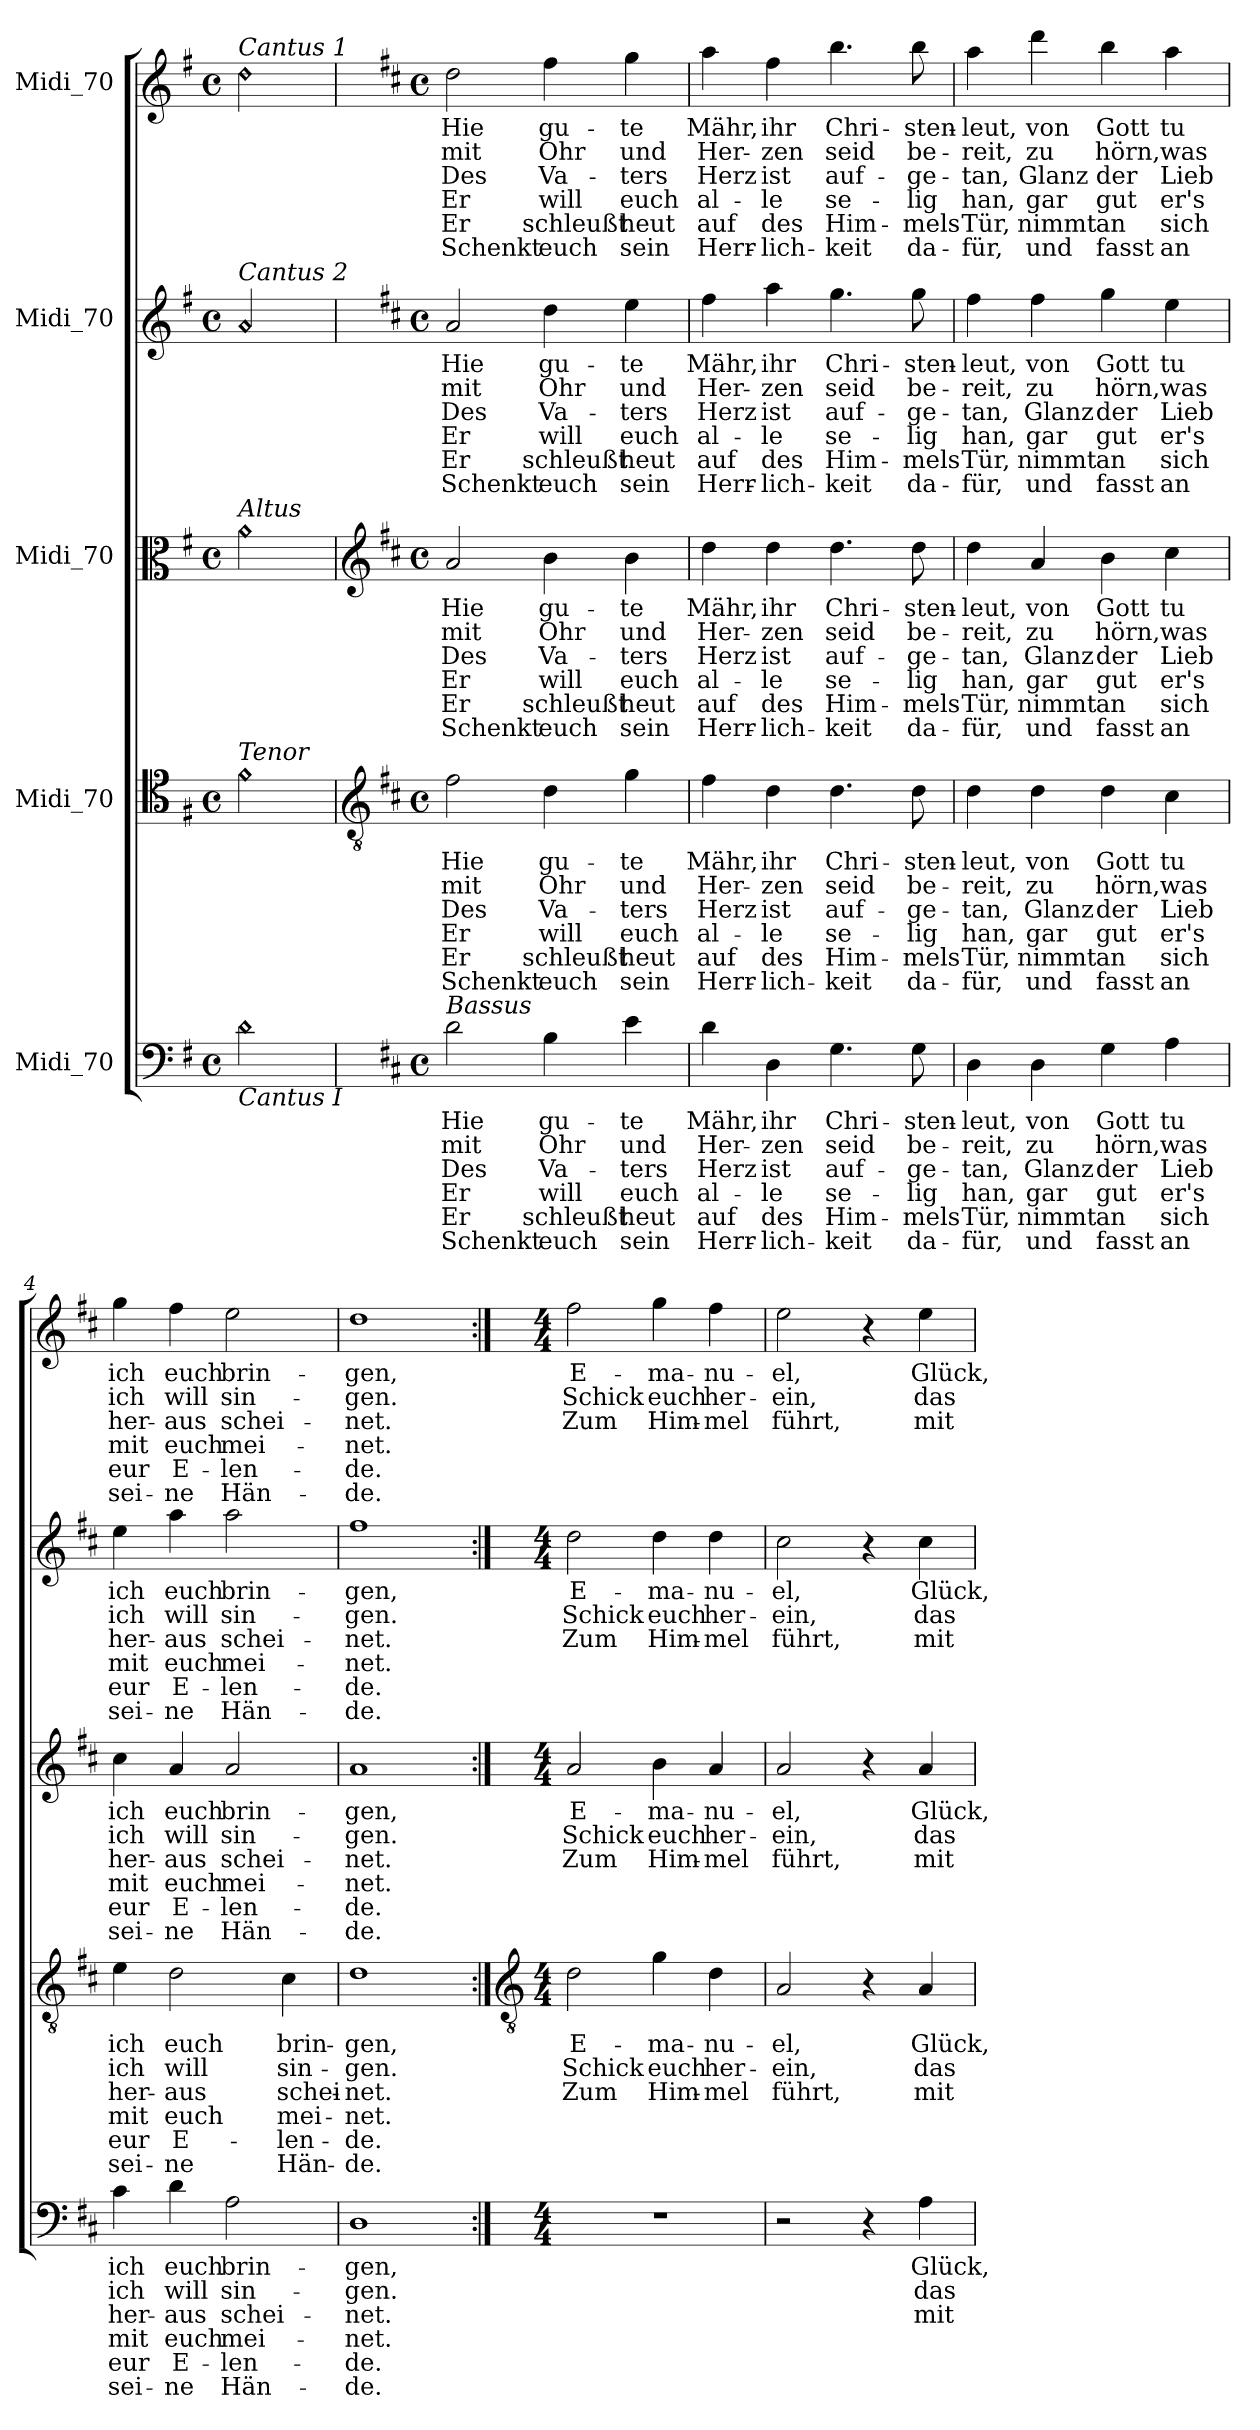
**kern	**text	**text	**text	**text	**text	**text	**kern	**text	**text	**text	**text	**text	**text	**kern	**text	**text	**text	**text	**text	**text	**kern	**text	**text	**text	**text	**text	**text	**kern	**text	**text	**text	**text	**text	**text
*part5	*part5	*part5	*part5	*part5	*part5	*part5	*part4	*part4	*part4	*part4	*part4	*part4	*part4	*part3	*part3	*part3	*part3	*part3	*part3	*part3	*part2	*part2	*part2	*part2	*part2	*part2	*part2	*part1	*part1	*part1	*part1	*part1	*part1	*part1
*staff5	*staff5	*staff5	*staff5	*staff5	*staff5	*staff5	*staff4	*staff4	*staff4	*staff4	*staff4	*staff4	*staff4	*staff3	*staff3	*staff3	*staff3	*staff3	*staff3	*staff3	*staff2	*staff2	*staff2	*staff2	*staff2	*staff2	*staff2	*staff1	*staff1	*staff1	*staff1	*staff1	*staff1	*staff1
*I"Midi_70	*	*	*	*	*	*	*I"Midi_70	*	*	*	*	*	*	*I"Midi_70	*	*	*	*	*	*	*I"Midi_70	*	*	*	*	*	*	*I"Midi_70	*	*	*	*	*	*
*clefF4	*	*	*	*	*	*	*clefC4	*	*	*	*	*	*	*clefC3	*	*	*	*	*	*	*clefG2	*	*	*	*	*	*	*clefG2	*	*	*	*	*	*
*ITrd4c7	*	*	*	*	*	*	*ITrd4c7	*	*	*	*	*	*	*ITrd4c7	*	*	*	*	*	*	*ITrd4c7	*	*	*	*	*	*	*ITrd4c7	*	*	*	*	*	*
*k[]	*	*	*	*	*	*	*k[]	*	*	*	*	*	*	*k[]	*	*	*	*	*	*	*k[]	*	*	*	*	*	*	*k[]	*	*	*	*	*	*
*C:	*	*	*	*	*	*	*C:	*	*	*	*	*	*	*C:	*	*	*	*	*	*	*C:	*	*	*	*	*	*	*C:	*	*	*	*	*	*
*M4/4	*	*	*	*	*	*	*M4/4	*	*	*	*	*	*	*M4/4	*	*	*	*	*	*	*M4/4	*	*	*	*	*	*	*M4/4	*	*	*	*	*	*
*met(c)	*	*	*	*	*	*	*met(c)	*	*	*	*	*	*	*met(c)	*	*	*	*	*	*	*met(c)	*	*	*	*	*	*	*met(c)	*	*	*	*	*	*
=	=	=	=	=	=	=	=	=	=	=	=	=	=	=	=	=	=	=	=	=	=	=	=	=	=	=	=	=	=	=	=	=	=	=
!	!	!	!	!	!	!	!	!	!	!	!	!	!	!	!	!	!	!	!	!	!	!	!	!	!	!	!	!LO:TX:a:i:t=Cantus 1	!	!	!	!	!	!
!	!	!	!	!	!	!	!	!	!	!	!	!	!	!	!	!	!	!	!	!	!LO:TX:a:i:t=Cantus 2	!	!	!	!	!	!	!	!	!	!	!	!	!
!	!	!	!	!	!	!	!	!	!	!	!	!	!	!LO:TX:a:i:t=Altus	!	!	!	!	!	!	!	!	!	!	!	!	!	!	!	!	!	!	!	!
!	!	!	!	!	!	!	!LO:TX:a:i:t=Tenor	!	!	!	!	!	!	!	!	!	!	!	!	!	!	!	!	!	!	!	!	!	!	!	!	!	!	!
!LO:TX:b:i:t=Cantus I	!	!	!	!	!	!	!	!	!	!	!	!	!	!	!	!	!	!	!	!	!	!	!	!	!	!	!	!	!	!	!	!	!	!
!LO:N:head=diamond	!	!	!	!	!	!	!LO:N:head=diamond	!	!	!	!	!	!	!LO:N:head=diamond	!	!	!	!	!	!	!LO:N:head=diamond	!	!	!	!	!	!	!LO:N:head=diamond	!	!	!	!	!	!
2G	.	.	.	.	.	.	2B	.	.	.	.	.	.	2d	.	.	.	.	.	.	2d	.	.	.	.	.	.	2g	.	.	.	.	.	.
!!LO:LB:g=z
=1	=1	=1	=1	=1	=1	=1	=1	=1	=1	=1	=1	=1	=1	=1	=1	=1	=1	=1	=1	=1	=1	=1	=1	=1	=1	=1	=1	=1	=1	=1	=1	=1	=1	=1
*	*	*	*	*	*	*	*clefGv2	*	*	*	*	*	*	*clefG2	*	*	*	*	*	*	*	*	*	*	*	*	*	*	*	*	*	*	*	*
*k[f#]	*	*	*	*	*	*	*k[f#]	*	*	*	*	*	*	*k[f#]	*	*	*	*	*	*	*k[f#]	*	*	*	*	*	*	*k[f#]	*	*	*	*	*	*
*G:	*	*	*	*	*	*	*G:	*	*	*	*	*	*	*G:	*	*	*	*	*	*	*G:	*	*	*	*	*	*	*G:	*	*	*	*	*	*
*M4/4	*	*	*	*	*	*	*M4/4	*	*	*	*	*	*	*M4/4	*	*	*	*	*	*	*M4/4	*	*	*	*	*	*	*M4/4	*	*	*	*	*	*
*met(c)	*	*	*	*	*	*	*met(c)	*	*	*	*	*	*	*met(c)	*	*	*	*	*	*	*met(c)	*	*	*	*	*	*	*met(c)	*	*	*	*	*	*
!LO:TX:a:i:t=Bassus	!	!	!	!	!	!	!	!	!	!	!	!	!	!	!	!	!	!	!	!	!	!	!	!	!	!	!	!	!	!	!	!	!	!
!	!LO:LY:b	!LO:LY:b	!LO:LY:b	!LO:LY:b	!LO:LY:b	!LO:LY:b	!	!LO:LY:b	!LO:LY:b	!LO:LY:b	!LO:LY:b	!LO:LY:b	!LO:LY:b	!	!LO:LY:b	!LO:LY:b	!LO:LY:b	!LO:LY:b	!LO:LY:b	!LO:LY:b	!	!LO:LY:b	!LO:LY:b	!LO:LY:b	!LO:LY:b	!LO:LY:b	!LO:LY:b	!	!LO:LY:b	!LO:LY:b	!LO:LY:b	!LO:LY:b	!LO:LY:b	!LO:LY:b
2G	Hie	mit	Des	Er	Er	Schenkt	2B	Hie	mit	Des	Er	Er	Schenkt	2d	Hie	mit	Des	Er	Er	Schenkt	2d	Hie	mit	Des	Er	Er	Schenkt	2g	Hie	mit	Des	Er	Er	Schenkt
!	!LO:LY:b	!LO:LY:b	!LO:LY:b	!LO:LY:b	!LO:LY:b	!LO:LY:b	!	!LO:LY:b	!LO:LY:b	!LO:LY:b	!LO:LY:b	!LO:LY:b	!LO:LY:b	!	!LO:LY:b	!LO:LY:b	!LO:LY:b	!LO:LY:b	!LO:LY:b	!LO:LY:b	!	!LO:LY:b	!LO:LY:b	!LO:LY:b	!LO:LY:b	!LO:LY:b	!LO:LY:b	!	!LO:LY:b	!LO:LY:b	!LO:LY:b	!LO:LY:b	!LO:LY:b	!LO:LY:b
4E	gu-	-Ohr	Va-	-will	schleußt	euch	4G	gu-	-Ohr	Va-	-will	schleußt	euch	4e	gu-	-Ohr	Va-	-will	schleußt	euch	4g	gu-	-Ohr	Va-	-will	schleußt	euch	4b	gu-	-Ohr	Va-	-will	schleußt	euch
!	!LO:LY:b	!LO:LY:b	!LO:LY:b	!LO:LY:b	!LO:LY:b	!LO:LY:b	!	!LO:LY:b	!LO:LY:b	!LO:LY:b	!LO:LY:b	!LO:LY:b	!LO:LY:b	!	!LO:LY:b	!LO:LY:b	!LO:LY:b	!LO:LY:b	!LO:LY:b	!LO:LY:b	!	!LO:LY:b	!LO:LY:b	!LO:LY:b	!LO:LY:b	!LO:LY:b	!LO:LY:b	!	!LO:LY:b	!LO:LY:b	!LO:LY:b	!LO:LY:b	!LO:LY:b	!LO:LY:b
4A	te	und	ters	euch	heut	sein	4c	te	und	ters	euch	heut	sein	4e	te	und	ters	euch	heut	sein	4a	te	und	ters	euch	heut	sein	4cc	te	und	ters	euch	heut	sein
=2	=2	=2	=2	=2	=2	=2	=2	=2	=2	=2	=2	=2	=2	=2	=2	=2	=2	=2	=2	=2	=2	=2	=2	=2	=2	=2	=2	=2	=2	=2	=2	=2	=2	=2
!	!LO:LY:b	!LO:LY:b	!LO:LY:b	!LO:LY:b	!LO:LY:b	!LO:LY:b	!	!LO:LY:b	!LO:LY:b	!LO:LY:b	!LO:LY:b	!LO:LY:b	!LO:LY:b	!	!LO:LY:b	!LO:LY:b	!LO:LY:b	!LO:LY:b	!LO:LY:b	!LO:LY:b	!	!LO:LY:b	!LO:LY:b	!LO:LY:b	!LO:LY:b	!LO:LY:b	!LO:LY:b	!	!LO:LY:b	!LO:LY:b	!LO:LY:b	!LO:LY:b	!LO:LY:b	!LO:LY:b
4G	Mähr,	Her-	-Herz	al-	-auf	Herr-	4B	Mähr,	Her-	-Herz	al-	-auf	Herr-	4g	Mähr,	Her-	-Herz	al-	-auf	Herr-	4b	Mähr,	Her-	-Herz	al-	-auf	Herr-	4dd	Mähr,	Her-	-Herz	al-	-auf	Herr-
!	!LO:LY:b	!LO:LY:b	!LO:LY:b	!LO:LY:b	!LO:LY:b	!LO:LY:b	!	!LO:LY:b	!LO:LY:b	!LO:LY:b	!LO:LY:b	!LO:LY:b	!LO:LY:b	!	!LO:LY:b	!LO:LY:b	!LO:LY:b	!LO:LY:b	!LO:LY:b	!LO:LY:b	!	!LO:LY:b	!LO:LY:b	!LO:LY:b	!LO:LY:b	!LO:LY:b	!LO:LY:b	!	!LO:LY:b	!LO:LY:b	!LO:LY:b	!LO:LY:b	!LO:LY:b	!LO:LY:b
4GG	-ihr	zen	ist	le	des	lich-	4G	-ihr	zen	ist	le	des	lich-	4g	-ihr	zen	ist	le	des	lich-	4dd	-ihr	zen	ist	le	des	lich-	4b	-ihr	zen	ist	le	des	lich-
!	!LO:LY:b	!LO:LY:b	!LO:LY:b	!LO:LY:b	!LO:LY:b	!LO:LY:b	!	!LO:LY:b	!LO:LY:b	!LO:LY:b	!LO:LY:b	!LO:LY:b	!LO:LY:b	!	!LO:LY:b	!LO:LY:b	!LO:LY:b	!LO:LY:b	!LO:LY:b	!LO:LY:b	!	!LO:LY:b	!LO:LY:b	!LO:LY:b	!LO:LY:b	!LO:LY:b	!LO:LY:b	!	!LO:LY:b	!LO:LY:b	!LO:LY:b	!LO:LY:b	!LO:LY:b	!LO:LY:b
4.C	-Chri-	-seid	auf-	-se-	-Him-	-keit	4.G	-Chri-	-seid	auf-	-se-	-Him-	-keit	4.g	-Chri-	-seid	auf-	-se-	-Him-	-keit	4.cc	-Chri-	-seid	auf-	-se-	-Him-	-keit	4.ee	-Chri-	-seid	auf-	-se-	-Him-	-keit
!	!LO:LY:b	!LO:LY:b	!LO:LY:b	!LO:LY:b	!LO:LY:b	!LO:LY:b	!	!LO:LY:b	!LO:LY:b	!LO:LY:b	!LO:LY:b	!LO:LY:b	!LO:LY:b	!	!LO:LY:b	!LO:LY:b	!LO:LY:b	!LO:LY:b	!LO:LY:b	!LO:LY:b	!	!LO:LY:b	!LO:LY:b	!LO:LY:b	!LO:LY:b	!LO:LY:b	!LO:LY:b	!	!LO:LY:b	!LO:LY:b	!LO:LY:b	!LO:LY:b	!LO:LY:b	!LO:LY:b
8C	sten-	-be-	-ge-	-lig	mels	da-	8G	sten-	-be-	-ge-	-lig	mels	da-	8g	sten-	-be-	-ge-	-lig	mels	da-	8cc	sten-	-be-	-ge-	-lig	mels	da-	8ee	sten-	-be-	-ge-	-lig	mels	da-
=3	=3	=3	=3	=3	=3	=3	=3	=3	=3	=3	=3	=3	=3	=3	=3	=3	=3	=3	=3	=3	=3	=3	=3	=3	=3	=3	=3	=3	=3	=3	=3	=3	=3	=3
!	!LO:LY:b	!LO:LY:b	!LO:LY:b	!LO:LY:b	!LO:LY:b	!LO:LY:b	!	!LO:LY:b	!LO:LY:b	!LO:LY:b	!LO:LY:b	!LO:LY:b	!LO:LY:b	!	!LO:LY:b	!LO:LY:b	!LO:LY:b	!LO:LY:b	!LO:LY:b	!LO:LY:b	!	!LO:LY:b	!LO:LY:b	!LO:LY:b	!LO:LY:b	!LO:LY:b	!LO:LY:b	!	!LO:LY:b	!LO:LY:b	!LO:LY:b	!LO:LY:b	!LO:LY:b	!LO:LY:b
4GG	-leut,	reit,	tan,	han,	Tür,	für,	4G	-leut,	reit,	tan,	han,	Tür,	für,	4g	-leut,	reit,	tan,	han,	Tür,	für,	4b	-leut,	reit,	tan,	han,	Tür,	für,	4dd	-leut,	reit,	tan,	han,	Tür,	für,
!	!LO:LY:b	!LO:LY:b	!LO:LY:b	!LO:LY:b	!LO:LY:b	!LO:LY:b	!	!LO:LY:b	!LO:LY:b	!LO:LY:b	!LO:LY:b	!LO:LY:b	!LO:LY:b	!	!LO:LY:b	!LO:LY:b	!LO:LY:b	!LO:LY:b	!LO:LY:b	!LO:LY:b	!	!LO:LY:b	!LO:LY:b	!LO:LY:b	!LO:LY:b	!LO:LY:b	!LO:LY:b	!	!LO:LY:b	!LO:LY:b	!LO:LY:b	!LO:LY:b	!LO:LY:b	!LO:LY:b
4GG	von	zu	Glanz	gar	nimmt	und	4G	von	zu	Glanz	gar	nimmt	und	4d	von	zu	Glanz	gar	nimmt	und	4b	von	zu	Glanz	gar	nimmt	und	4gg	von	zu	Glanz	gar	nimmt	und
!	!LO:LY:b	!LO:LY:b	!LO:LY:b	!LO:LY:b	!LO:LY:b	!LO:LY:b	!	!LO:LY:b	!LO:LY:b	!LO:LY:b	!LO:LY:b	!LO:LY:b	!LO:LY:b	!	!LO:LY:b	!LO:LY:b	!LO:LY:b	!LO:LY:b	!LO:LY:b	!LO:LY:b	!	!LO:LY:b	!LO:LY:b	!LO:LY:b	!LO:LY:b	!LO:LY:b	!LO:LY:b	!	!LO:LY:b	!LO:LY:b	!LO:LY:b	!LO:LY:b	!LO:LY:b	!LO:LY:b
4C	Gott	hörn,	der	gut	an	fasst	4G	Gott	hörn,	der	gut	an	fasst	4e	Gott	hörn,	der	gut	an	fasst	4cc	Gott	hörn,	der	gut	an	fasst	4ee	Gott	hörn,	der	gut	an	fasst
!	!LO:LY:b	!LO:LY:b	!LO:LY:b	!LO:LY:b	!LO:LY:b	!LO:LY:b	!	!LO:LY:b	!LO:LY:b	!LO:LY:b	!LO:LY:b	!LO:LY:b	!LO:LY:b	!	!LO:LY:b	!LO:LY:b	!LO:LY:b	!LO:LY:b	!LO:LY:b	!LO:LY:b	!	!LO:LY:b	!LO:LY:b	!LO:LY:b	!LO:LY:b	!LO:LY:b	!LO:LY:b	!	!LO:LY:b	!LO:LY:b	!LO:LY:b	!LO:LY:b	!LO:LY:b	!LO:LY:b
4D	tu	was	Lieb	er's	sich	an	4F#	tu	was	Lieb	er's	sich	an	4f#	tu	was	Lieb	er's	sich	an	4a	tu	was	Lieb	er's	sich	an	4dd	tu	was	Lieb	er's	sich	an
=4	=4	=4	=4	=4	=4	=4	=4	=4	=4	=4	=4	=4	=4	=4	=4	=4	=4	=4	=4	=4	=4	=4	=4	=4	=4	=4	=4	=4	=4	=4	=4	=4	=4	=4
!	!LO:LY:b	!LO:LY:b	!LO:LY:b	!LO:LY:b	!LO:LY:b	!LO:LY:b	!	!LO:LY:b	!LO:LY:b	!LO:LY:b	!LO:LY:b	!LO:LY:b	!LO:LY:b	!	!LO:LY:b	!LO:LY:b	!LO:LY:b	!LO:LY:b	!LO:LY:b	!LO:LY:b	!	!LO:LY:b	!LO:LY:b	!LO:LY:b	!LO:LY:b	!LO:LY:b	!LO:LY:b	!	!LO:LY:b	!LO:LY:b	!LO:LY:b	!LO:LY:b	!LO:LY:b	!LO:LY:b
4F#	ich	ich	her-	-mit	eur	sei-	4A	ich	ich	her-	-mit	eur	sei-	4f#	ich	ich	her-	-mit	eur	sei-	4a	ich	ich	her-	-mit	eur	sei-	4cc	ich	ich	her-	-mit	eur	sei-
!	!LO:LY:b	!LO:LY:b	!LO:LY:b	!LO:LY:b	!LO:LY:b	!LO:LY:b	!	!LO:LY:b	!LO:LY:b	!LO:LY:b	!LO:LY:b	!LO:LY:b	!LO:LY:b	!	!LO:LY:b	!LO:LY:b	!LO:LY:b	!LO:LY:b	!LO:LY:b	!LO:LY:b	!	!LO:LY:b	!LO:LY:b	!LO:LY:b	!LO:LY:b	!LO:LY:b	!LO:LY:b	!	!LO:LY:b	!LO:LY:b	!LO:LY:b	!LO:LY:b	!LO:LY:b	!LO:LY:b
4G	-euch	will	aus	euch	E-	-ne	2G	-euch	will	aus	euch	E-	-ne	4d	-euch	will	aus	euch	E-	-ne	4dd	-euch	will	aus	euch	E-	-ne	4b	-euch	will	aus	euch	E-	-ne
!	!LO:LY:b	!LO:LY:b	!LO:LY:b	!LO:LY:b	!LO:LY:b	!LO:LY:b	!	!	!	!	!	!	!	!	!LO:LY:b	!LO:LY:b	!LO:LY:b	!LO:LY:b	!LO:LY:b	!LO:LY:b	!	!LO:LY:b	!LO:LY:b	!LO:LY:b	!LO:LY:b	!LO:LY:b	!LO:LY:b	!	!LO:LY:b	!LO:LY:b	!LO:LY:b	!LO:LY:b	!LO:LY:b	!LO:LY:b
2D	brin-	-sin-	-schei-	-mei-	-len-	-Hän-	.	.	.	.	.	.	.	2d	brin-	-sin-	-schei-	-mei-	-len-	-Hän-	2dd	brin-	-sin-	-schei-	-mei-	-len-	-Hän-	2a	brin-	-sin-	-schei-	-mei-	-len-	-Hän-
!	!	!	!	!	!	!	!	!LO:LY:b	!LO:LY:b	!LO:LY:b	!LO:LY:b	!LO:LY:b	!LO:LY:b	!	!	!	!	!	!	!	!	!	!	!	!	!	!	!	!	!	!	!	!	!
.	.	.	.	.	.	.	4F#	brin-	-sin-	-schei-	-mei-	-len-	-Hän-	.	.	.	.	.	.	.	.	.	.	.	.	.	.	.	.	.	.	.	.	.
=5	=5	=5	=5	=5	=5	=5	=5	=5	=5	=5	=5	=5	=5	=5	=5	=5	=5	=5	=5	=5	=5	=5	=5	=5	=5	=5	=5	=5	=5	=5	=5	=5	=5	=5
!	!LO:LY:b	!LO:LY:b	!LO:LY:b	!LO:LY:b	!LO:LY:b	!LO:LY:b	!	!LO:LY:b	!LO:LY:b	!LO:LY:b	!LO:LY:b	!LO:LY:b	!LO:LY:b	!	!LO:LY:b	!LO:LY:b	!LO:LY:b	!LO:LY:b	!LO:LY:b	!LO:LY:b	!	!LO:LY:b	!LO:LY:b	!LO:LY:b	!LO:LY:b	!LO:LY:b	!LO:LY:b	!	!LO:LY:b	!LO:LY:b	!LO:LY:b	!LO:LY:b	!LO:LY:b	!LO:LY:b
1GG	-gen,	gen.	net.	net.	de.	de.	1G	-gen,	gen.	net.	net.	de.	de.	1d	-gen,	gen.	net.	net.	de.	de.	1b	-gen,	gen.	net.	net.	de.	de.	1g	-gen,	gen.	net.	net.	de.	de.
!!LO:LB:g=z
=6:|!	=6:|!	=6:|!	=6:|!	=6:|!	=6:|!	=6:|!	=6:|!	=6:|!	=6:|!	=6:|!	=6:|!	=6:|!	=6:|!	=6:|!	=6:|!	=6:|!	=6:|!	=6:|!	=6:|!	=6:|!	=6:|!	=6:|!	=6:|!	=6:|!	=6:|!	=6:|!	=6:|!	=6:|!	=6:|!	=6:|!	=6:|!	=6:|!	=6:|!	=6:|!
*	*	*	*	*	*	*	*clefGv2	*	*	*	*	*	*	*	*	*	*	*	*	*	*	*	*	*	*	*	*	*	*	*	*	*	*	*
*M4/4	*	*	*	*	*	*	*M4/4	*	*	*	*	*	*	*M4/4	*	*	*	*	*	*	*M4/4	*	*	*	*	*	*	*M4/4	*	*	*	*	*	*
!	!	!	!	!	!	!	!	!LO:LY:b	!LO:LY:b	!LO:LY:b	!	!	!	!	!LO:LY:b	!LO:LY:b	!LO:LY:b	!	!	!	!	!LO:LY:b	!LO:LY:b	!LO:LY:b	!	!	!	!	!LO:LY:b	!LO:LY:b	!LO:LY:b	!	!	!
1r	.	.	.	.	.	.	2G	E-	-Schick	Zum	.	.	.	2d	E-	-Schick	Zum	.	.	.	2g	E-	-Schick	Zum	.	.	.	2b	E-	-Schick	Zum	.	.	.
!	!	!	!	!	!	!	!	!LO:LY:b	!LO:LY:b	!LO:LY:b	!	!	!	!	!LO:LY:b	!LO:LY:b	!LO:LY:b	!	!	!	!	!LO:LY:b	!LO:LY:b	!LO:LY:b	!	!	!	!	!LO:LY:b	!LO:LY:b	!LO:LY:b	!	!	!
.	.	.	.	.	.	.	4c	ma-	-euch	Him-	.	.	.	4e	ma-	-euch	Him-	.	.	.	4g	ma-	-euch	Him-	.	.	.	4cc	ma-	-euch	Him-	.	.	.
!	!	!	!	!	!	!	!	!LO:LY:b	!LO:LY:b	!LO:LY:b	!	!	!	!	!LO:LY:b	!LO:LY:b	!LO:LY:b	!	!	!	!	!LO:LY:b	!LO:LY:b	!LO:LY:b	!	!	!	!	!LO:LY:b	!LO:LY:b	!LO:LY:b	!	!	!
.	.	.	.	.	.	.	4G	-nu-	-her-	-mel	.	.	.	4d	-nu-	-her-	-mel	.	.	.	4g	-nu-	-her-	-mel	.	.	.	4b	-nu-	-her-	-mel	.	.	.
=7	=7	=7	=7	=7	=7	=7	=7	=7	=7	=7	=7	=7	=7	=7	=7	=7	=7	=7	=7	=7	=7	=7	=7	=7	=7	=7	=7	=7	=7	=7	=7	=7	=7	=7
!	!	!	!	!	!	!	!	!LO:LY:b	!LO:LY:b	!LO:LY:b	!	!	!	!	!LO:LY:b	!LO:LY:b	!LO:LY:b	!	!	!	!	!LO:LY:b	!LO:LY:b	!LO:LY:b	!	!	!	!	!LO:LY:b	!LO:LY:b	!LO:LY:b	!	!	!
2r	.	.	.	.	.	.	2D	el,	ein,	führt,	.	.	.	2d	el,	ein,	führt,	.	.	.	2f#	el,	ein,	führt,	.	.	.	2a	el,	ein,	führt,	.	.	.
4r	.	.	.	.	.	.	4r	.	.	.	.	.	.	4r	.	.	.	.	.	.	4r	.	.	.	.	.	.	4r	.	.	.	.	.	.
!	!LO:LY:b	!LO:LY:b	!LO:LY:b	!	!	!	!	!LO:LY:b	!LO:LY:b	!LO:LY:b	!	!	!	!	!LO:LY:b	!LO:LY:b	!LO:LY:b	!	!	!	!	!LO:LY:b	!LO:LY:b	!LO:LY:b	!	!	!	!	!LO:LY:b	!LO:LY:b	!LO:LY:b	!	!	!
4D	Glück,	das	mit	.	.	.	4D	Glück,	das	mit	.	.	.	4d	Glück,	das	mit	.	.	.	4f#	Glück,	das	mit	.	.	.	4a	Glück,	das	mit	.	.	.
=	=	=	=	=	=	=	=	=	=	=	=	=	=	=	=	=	=	=	=	=	=	=	=	=	=	=	=	=	=	=	=	=	=	=
*-	*-	*-	*-	*-	*-	*-	*-	*-	*-	*-	*-	*-	*-	*-	*-	*-	*-	*-	*-	*-	*-	*-	*-	*-	*-	*-	*-	*-	*-	*-	*-	*-	*-	*-
